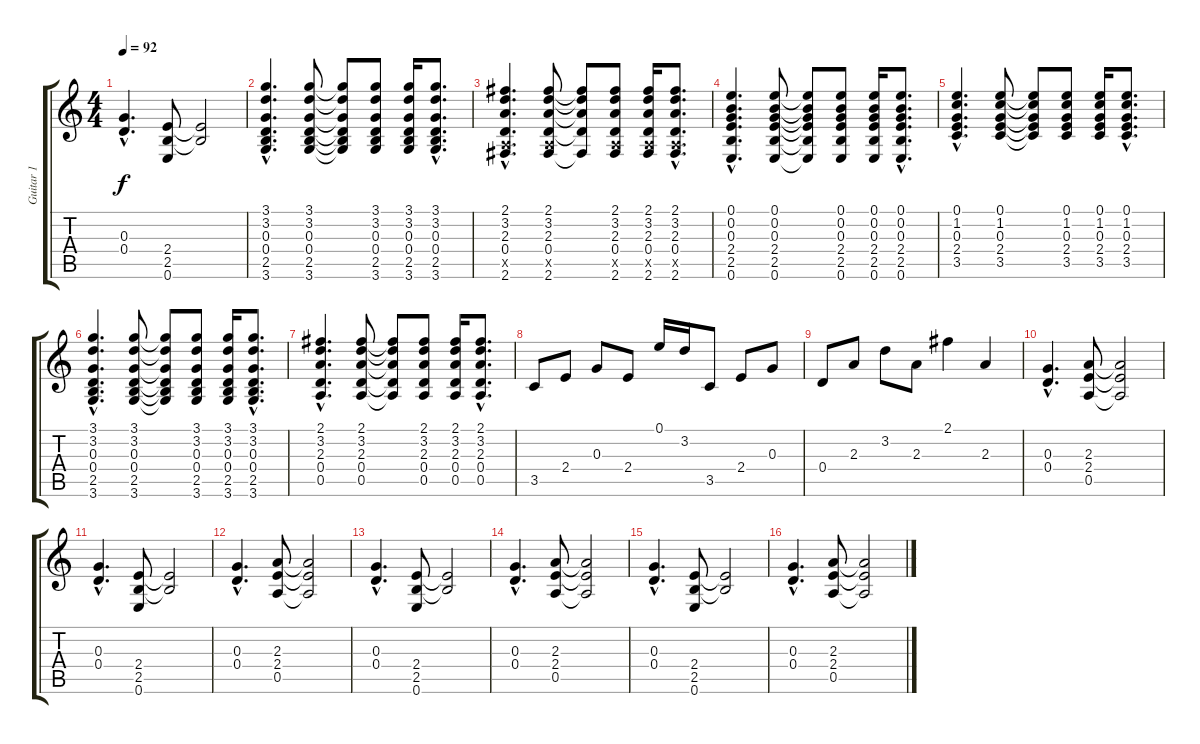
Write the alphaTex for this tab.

\track ("Guitar 1" "Guitar 1") {instrument electricguitarclean}
\staff {score tabs}
\tuning (E4 B3 G3 D3 A2 E2) {hide}
\ts (4 4)
\tempo 92
\clef g2
\ks c
(0.3{hac} 0.4{hac}).4{d dy f} (2.4 2.5 0.6).8 (2.4{t} 2.5{t}).2 |
(3.1{hac} 3.2{hac} 0.3{hac} 0.4{hac} 2.5{hac} 3.6{hac}).4{d} (3.1 3.2 0.3 0.4 2.5 3.6).8 (3.1{t} 3.2{t} 0.3{t} 0.4{t} 2.5{t} 3.6{t}).8 (3.1 3.2 0.3 0.4 2.5 3.6).8 (3.1 3.2 0.3 0.4 2.5 3.6).16 (3.1{hac} 3.2{hac} 0.3{hac} 0.4{hac} 2.5{hac} 3.6{hac}).8{d} |
(2.1{hac} 3.2{hac} 2.3{hac} 0.4{hac} 0.5{hac x} 2.6{hac}).4{d} (2.1 3.2 2.3 0.4 0.5{x} 2.6).8 (2.1{t} 3.2{t} 2.3{t} 0.4{t} 2.6{t}).8 (2.1 3.2 2.3 0.4 0.5{x} 2.6).8 (2.1 3.2 2.3 0.4 0.5{x} 2.6).16 (2.1{hac} 3.2{hac} 2.3{hac} 0.4{hac} 0.5{hac x} 2.6{hac}).8{d} |
(0.1{hac} 0.2{hac} 0.3{hac} 2.4{hac} 2.5{hac} 0.6{hac}).4{d} (0.1 0.2 0.3 2.4 2.5 0.6).8 (0.1{t} 0.2{t} 0.3{t} 2.4{t} 2.5{t} 0.6{t}).8 (0.1 0.2 0.3 2.4 2.5 0.6).8 (0.1 0.2 0.3 2.4 2.5 0.6).16 (0.1{hac} 0.2{hac} 0.3{hac} 2.4{hac} 2.5{hac} 0.6{hac}).8{d} |
(0.1{hac} 1.2{hac} 0.3{hac} 2.4{hac} 3.5{hac}).4{d} (0.1 1.2 0.3 2.4 3.5).8 (0.1{t} 1.2{t} 0.3{t} 2.4{t} 3.5{t}).8 (0.1 1.2 0.3 2.4 3.5).8 (0.1 1.2 0.3 2.4 3.5).16 (0.1{hac} 1.2{hac} 0.3{hac} 2.4{hac} 3.5{hac}).8{d} |
(3.1{hac} 3.2{hac} 0.3{hac} 0.4{hac} 2.5{hac} 3.6{hac}).4{d} (3.1 3.2 0.3 0.4 2.5 3.6).8 (3.1{t} 3.2{t} 0.3{t} 0.4{t} 2.5{t} 3.6{t}).8 (3.1 3.2 0.3 0.4 2.5 3.6).8 (3.1 3.2 0.3 0.4 2.5 3.6).16 (3.1{hac} 3.2{hac} 0.3{hac} 0.4{hac} 2.5{hac} 3.6{hac}).8{d} |
(2.1{hac} 3.2{hac} 2.3{hac} 0.4{hac} 0.5{hac}).4{d} (2.1 3.2 2.3 0.4 0.5).8 (2.1{t} 3.2{t} 2.3{t} 0.4{t} 0.5{t}).8 (2.1 3.2 2.3 0.4 0.5).8 (2.1 3.2 2.3 0.4 0.5).16 (2.1{hac} 3.2{hac} 2.3{hac} 0.4{hac} 0.5{hac}).8{d} |
3.5.8 2.4.8 0.3.8 2.4.8 0.1.16 3.2.16 3.5.8 2.4.8 0.3.8 |
0.4.8 2.3.8 3.2.8 2.3.8 2.1.4 2.3.4 |
(0.3{hac} 0.4{hac}).4{d} (2.3 2.4 0.5).8 (2.3{t} 2.4{t} 0.5{t}).2 |
(0.3{hac} 0.4{hac}).4{d} (2.4 2.5 0.6).8 (2.4{t} 2.5{t}).2 |
(0.3{hac} 0.4{hac}).4{d} (2.3 2.4 0.5).8 (2.3{t} 2.4{t} 0.5{t}).2 |
(0.3{hac} 0.4{hac}).4{d} (2.4 2.5 0.6).8 (2.4{t} 2.5{t}).2 |
(0.3{hac} 0.4{hac}).4{d} (2.3 2.4 0.5).8 (2.3{t} 2.4{t} 0.5{t}).2 |
(0.3{hac} 0.4{hac}).4{d} (2.4 2.5 0.6).8 (2.4{t} 2.5{t}).2 |
(0.3{hac} 0.4{hac}).4{d} (2.3 2.4 0.5).8 (2.3{t} 2.4{t} 0.5{t}).2
